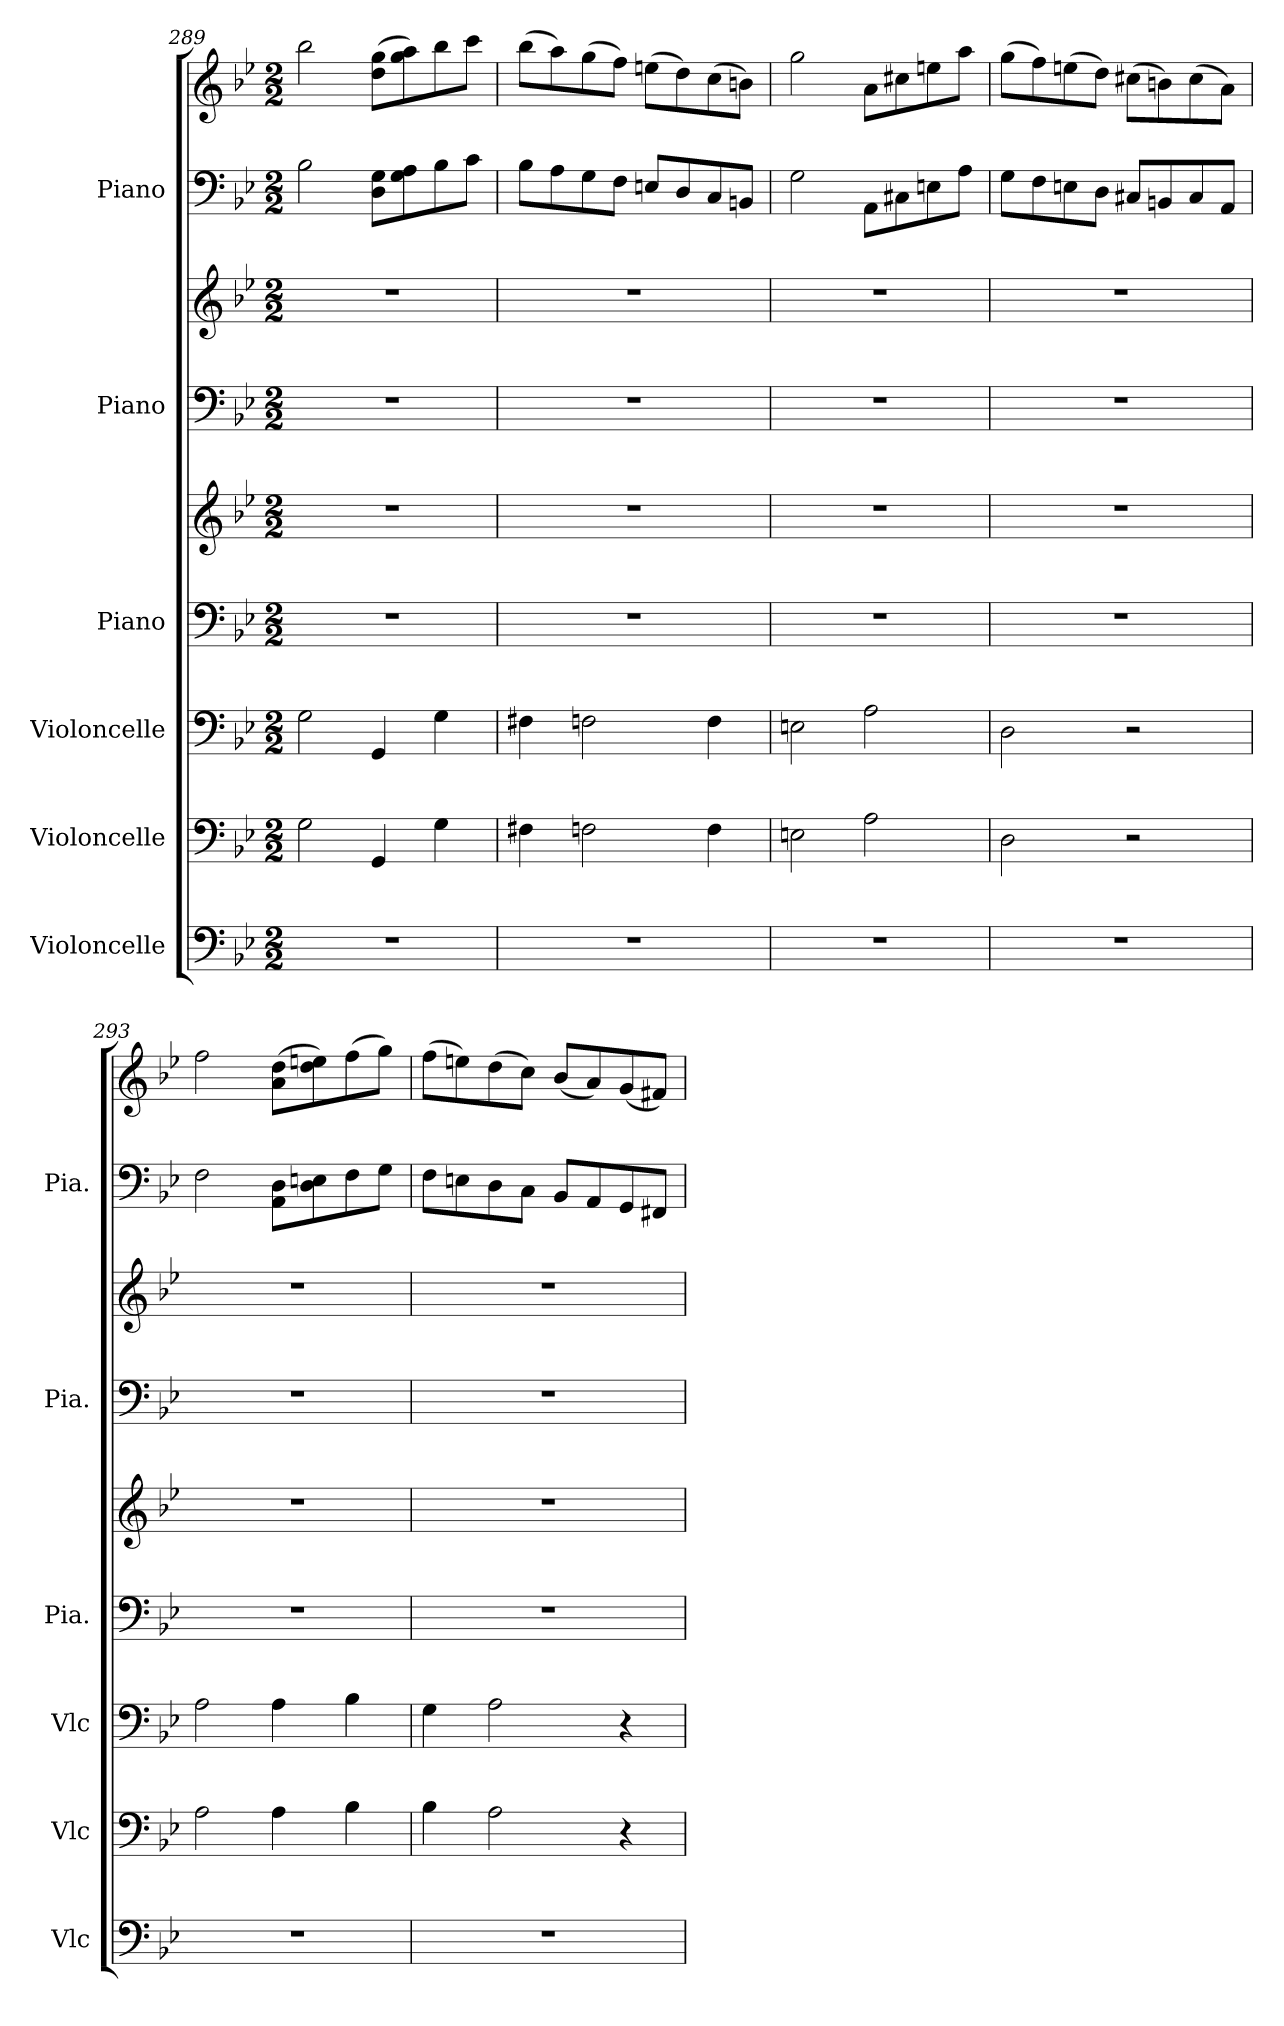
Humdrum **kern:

**kern	**kern	**kern	**kern	**kern	**kern	**kern	**kern	**kern
*part6	*part5	*part4	*part3	*part3	*part2	*part2	*part1	*part1
*staff9	*staff8	*staff7	*staff6	*staff5	*staff4	*staff3	*staff2	*staff1
*I"Violoncelle	*I"Violoncelle	*I"Violoncelle	*I"Piano	*	*I"Piano	*	*I"Piano	*
*I'Vlc	*I'Vlc	*I'Vlc	*I'Pia.	*	*I'Pia.	*	*I'Pia.	*
*clefF4	*clefF4	*clefF4	*clefF4	*clefG2	*clefF4	*clefG2	*clefF4	*clefG2
*k[b-e-]	*k[b-e-]	*k[b-e-]	*k[b-e-]	*k[b-e-]	*k[b-e-]	*k[b-e-]	*k[b-e-]	*k[b-e-]
*M2/2	*M2/2	*M2/2	*M2/2	*M2/2	*M2/2	*M2/2	*M2/2	*M2/2
=289	=289	=289	=289	=289	=289	=289	=289	=289
1r	2G\	2G\	1r	1r	1r	1r	2B-\	2bb-\
.	4GG/	4GG/	.	.	.	.	8D\ 8G\L	(>8dd\ 8gg\L
.	.	.	.	.	.	.	8G\ 8A\	8gg\ 8aa\)
.	4G\	4G\	.	.	.	.	8B-\	8bb-\
.	.	.	.	.	.	.	8c\J	8ccc\J
=290	=290	=290	=290	=290	=290	=290	=290	=290
1r	4F#X\	4F#X\	1r	1r	1r	1r	8B-\L	(>8bb-\L
.	.	.	.	.	.	.	8A\	8aa\)
.	2Fn\	2Fn\	.	.	.	.	8G\	(>8gg\
.	.	.	.	.	.	.	8F\J	8ff\J)
.	.	.	.	.	.	.	8En/L	(>8een\L
.	.	.	.	.	.	.	8D/	8dd\)
.	4F\	4F\	.	.	.	.	8C/	(>8cc\
.	.	.	.	.	.	.	8BBn/J	8bn\J)
!!LO:PB:g=z
=291	=291	=291	=291	=291	=291	=291	=291	=291
1r	2En\	2En\	1r	1r	1r	1r	2G\	2gg\
.	2A\	2A\	.	.	.	.	8AA\L	8a\L
.	.	.	.	.	.	.	8C#X\	8cc#X\
.	.	.	.	.	.	.	8En\	8een\
.	.	.	.	.	.	.	8A\J	8aa\J
=292	=292	=292	=292	=292	=292	=292	=292	=292
1r	2D\	2D\	1r	1r	1r	1r	8G\L	(>8gg\L
.	.	.	.	.	.	.	8F\	8ff\)
.	.	.	.	.	.	.	8En\	(>8een\
.	.	.	.	.	.	.	8D\J	8dd\J)
.	2r	2r	.	.	.	.	8C#X/L	(>8cc#X\L
.	.	.	.	.	.	.	8BBn/	8bn\)
.	.	.	.	.	.	.	8C#/	(>8cc#\
.	.	.	.	.	.	.	8AA/J	8a\J)
=293	=293	=293	=293	=293	=293	=293	=293	=293
1r	2A\	2A\	1r	1r	1r	1r	2F\	2ff\
.	4A\	4A\	.	.	.	.	8AA\ 8D\L	(>8a\ 8dd\L
.	.	.	.	.	.	.	8D\ 8En\	8dd\ 8een\)
.	4B-\	4B-\	.	.	.	.	8F\	(>8ff\
.	.	.	.	.	.	.	8G\J	8gg\J)
=294	=294	=294	=294	=294	=294	=294	=294	=294
1r	4B-\	4G\	1r	1r	1r	1r	8F\L	(>8ff\L
.	.	.	.	.	.	.	8En\	8een\)
.	2A\	2A\	.	.	.	.	8D\	(>8dd\
.	.	.	.	.	.	.	8C\J	8cc\J)
.	.	.	.	.	.	.	8BB-/L	(<8b-/L
.	.	.	.	.	.	.	8AA/	8a/)
.	4r	4r	.	.	.	.	8GG/	(<8g/
.	.	.	.	.	.	.	8FF#X/J	8f#X/J)
=	=	=	=	=	=	=	=	=
*-	*-	*-	*-	*-	*-	*-	*-	*-
